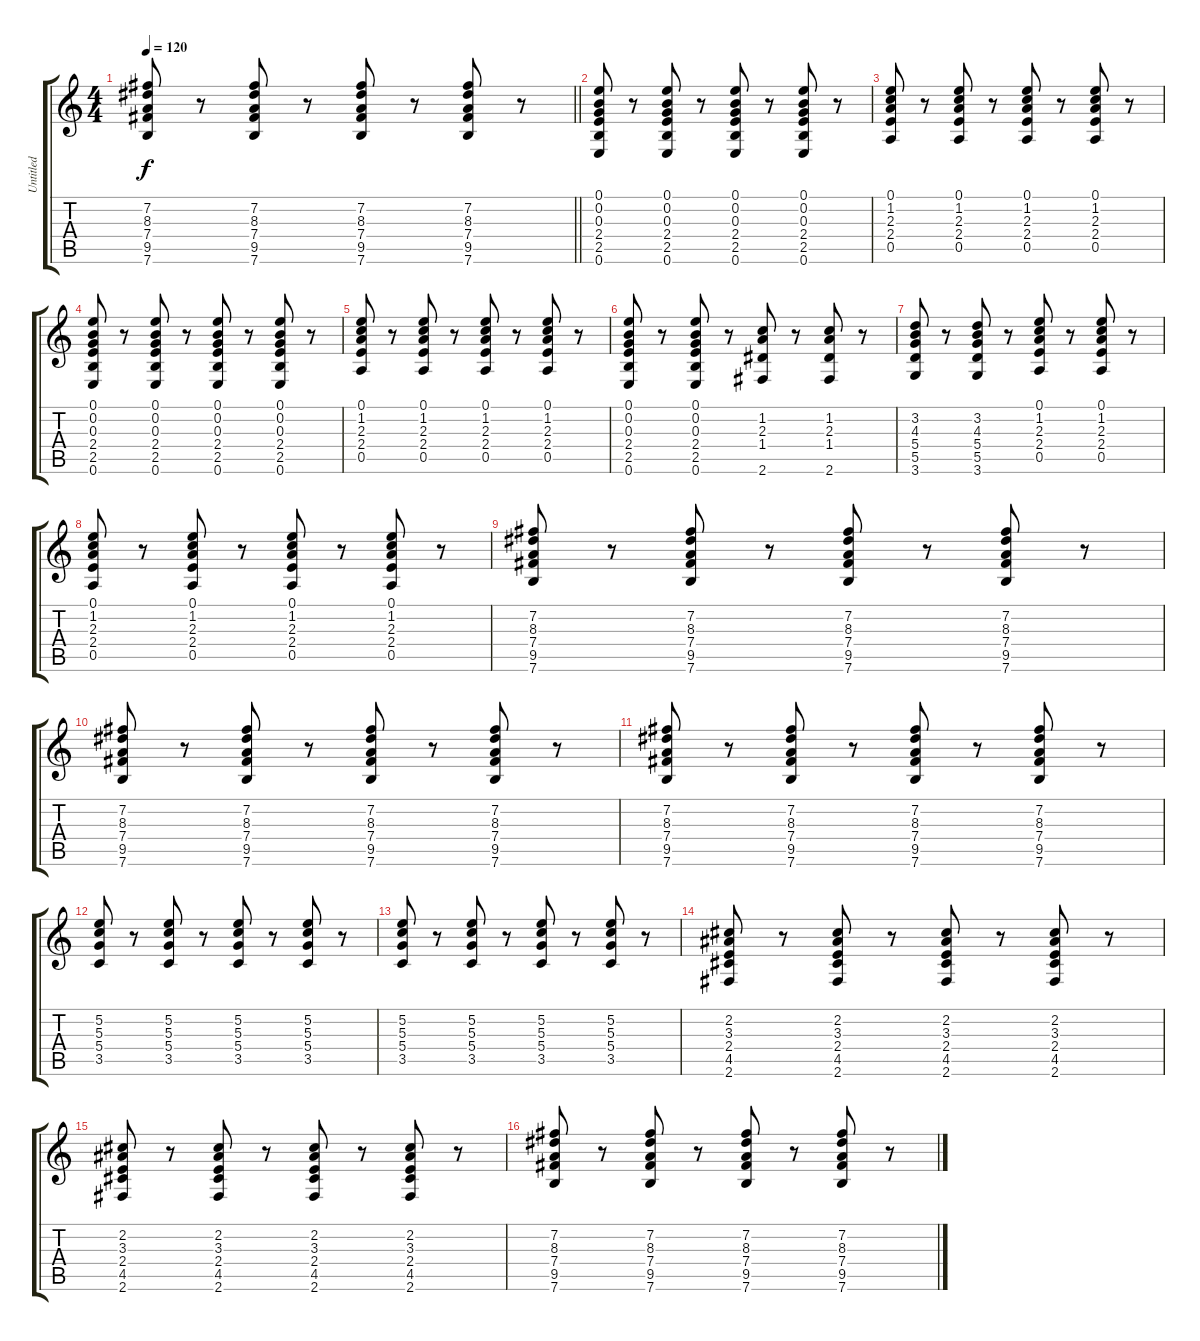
\track ("Untitled" "Untitled") {instrument acousticguitarnylon}
\staff {score tabs}
\tuning (E4 B3 G3 D3 A2 E2) {hide}
\ts (4 4)
\tempo 120
\clef g2
\barLineRight lightlight
\ks c
(7.2 8.3 7.4 9.5 7.6).8{dy f} r.8 (7.2 8.3 7.4 9.5 7.6).8 r.8 (7.2 8.3 7.4 9.5 7.6).8 r.8 (7.2 8.3 7.4 9.5 7.6).8 r.8 |
(0.1 0.2 0.3 2.4 2.5 0.6).8 r.8 (0.1 0.2 0.3 2.4 2.5 0.6).8 r.8 (0.1 0.2 0.3 2.4 2.5 0.6).8 r.8 (0.1 0.2 0.3 2.4 2.5 0.6).8 r.8 |
(0.1 1.2 2.3 2.4 0.5).8 r.8 (0.1 1.2 2.3 2.4 0.5).8 r.8 (0.1 1.2 2.3 2.4 0.5).8 r.8 (0.1 1.2 2.3 2.4 0.5).8 r.8 |
(0.1 0.2 0.3 2.4 2.5 0.6).8 r.8 (0.1 0.2 0.3 2.4 2.5 0.6).8 r.8 (0.1 0.2 0.3 2.4 2.5 0.6).8 r.8 (0.1 0.2 0.3 2.4 2.5 0.6).8 r.8 |
(0.1 1.2 2.3 2.4 0.5).8 r.8 (0.1 1.2 2.3 2.4 0.5).8 r.8 (0.1 1.2 2.3 2.4 0.5).8 r.8 (0.1 1.2 2.3 2.4 0.5).8 r.8 |
(0.1 0.2 0.3 2.4 2.5 0.6).8 r.8 (0.1 0.2 0.3 2.4 2.5 0.6).8 r.8 (1.2 2.3 1.4 2.6).8 r.8 (1.2 2.3 1.4 2.6).8 r.8 |
(3.2 4.3 5.4 5.5 3.6).8 r.8 (3.2 4.3 5.4 5.5 3.6).8 r.8 (0.1 1.2 2.3 2.4 0.5).8 r.8 (0.1 1.2 2.3 2.4 0.5).8 r.8 |
(0.1 1.2 2.3 2.4 0.5).8 r.8 (0.1 1.2 2.3 2.4 0.5).8 r.8 (0.1 1.2 2.3 2.4 0.5).8 r.8 (0.1 1.2 2.3 2.4 0.5).8 r.8 |
(7.2 8.3 7.4 9.5 7.6).8 r.8 (7.2 8.3 7.4 9.5 7.6).8 r.8 (7.2 8.3 7.4 9.5 7.6).8 r.8 (7.2 8.3 7.4 9.5 7.6).8 r.8 |
(7.2 8.3 7.4 9.5 7.6).8 r.8 (7.2 8.3 7.4 9.5 7.6).8 r.8 (7.2 8.3 7.4 9.5 7.6).8 r.8 (7.2 8.3 7.4 9.5 7.6).8 r.8 |
(7.2 8.3 7.4 9.5 7.6).8 r.8 (7.2 8.3 7.4 9.5 7.6).8 r.8 (7.2 8.3 7.4 9.5 7.6).8 r.8 (7.2 8.3 7.4 9.5 7.6).8 r.8 |
(5.2 5.3 5.4 3.5).8 r.8 (5.2 5.3 5.4 3.5).8 r.8 (5.2 5.3 5.4 3.5).8 r.8 (5.2 5.3 5.4 3.5).8 r.8 |
(5.2 5.3 5.4 3.5).8 r.8 (5.2 5.3 5.4 3.5).8 r.8 (5.2 5.3 5.4 3.5).8 r.8 (5.2 5.3 5.4 3.5).8 r.8 |
(2.2 3.3 2.4 4.5 2.6).8 r.8 (2.2 3.3 2.4 4.5 2.6).8 r.8 (2.2 3.3 2.4 4.5 2.6).8 r.8 (2.2 3.3 2.4 4.5 2.6).8 r.8 |
(2.2 3.3 2.4 4.5 2.6).8 r.8 (2.2 3.3 2.4 4.5 2.6).8 r.8 (2.2 3.3 2.4 4.5 2.6).8 r.8 (2.2 3.3 2.4 4.5 2.6).8 r.8 |
(7.2 8.3 7.4 9.5 7.6).8 r.8 (7.2 8.3 7.4 9.5 7.6).8 r.8 (7.2 8.3 7.4 9.5 7.6).8 r.8 (7.2 8.3 7.4 9.5 7.6).8 r.8
